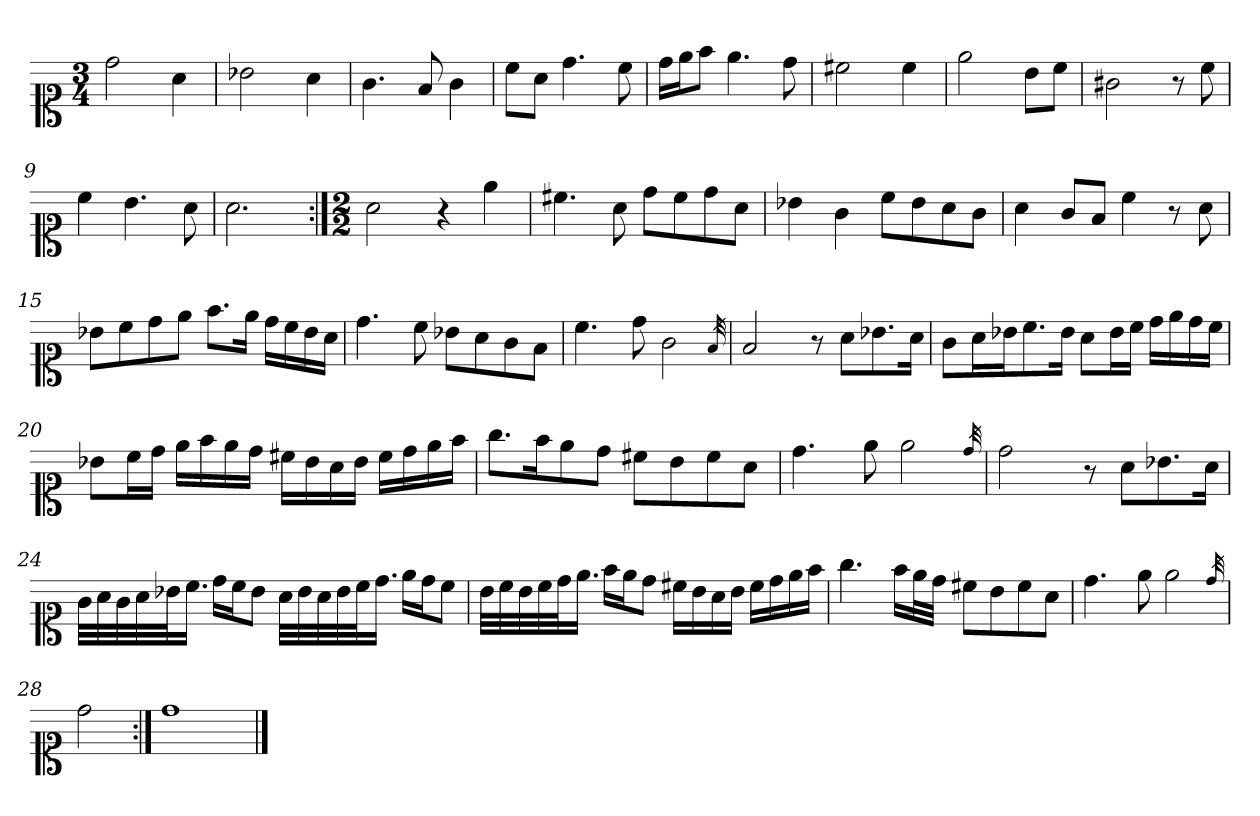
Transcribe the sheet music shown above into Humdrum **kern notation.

**kern
*part1
*staff1
*clefC1
*k[]
*M3/4
=1
2dd\
4a\
=2
2b-X\
4a\
=3
4.g\
8f/
4g\
=4
8cc\L
8a\J
4.dd\
8cc\
=5
16dd\LL
16ee\J
8ff\J
4.ee\
8dd\
=6
2cc#X\
4cc#\
=7
2ee\
8b\L
8cc\J
=8
2g#X\
8r
8cc\
=9
4cc\
4.b\
8a\
=10
2.a\
!!LO:LB:g=z
=11:|!
*M2/2
2a\
4r
4ee\
=12
4.cc#X\
8a\
8dd\L
8cc#\
8dd\
8a\J
=13
4b-X\
4g\
8cc\L
8b-\
8a\
8g\J
=14
4a\
8g/L
8f/J
4cc\
8r
8a\
=15
8b-X\L
8cc\
8dd\
8ee\J
8.ff\L
16ee\Jk
16dd\LL
16cc\
16b-\
16a\JJ
=16
4.dd\
8cc\
8b-X\L
8a\
8g\
8f\J
!!LO:LB:g=z
=17
4.cc\
8dd\
2g\
32qf/
=18
2f/
8r
8a\L
8.b-X\
16a\Jk
=19
8g\L
16a\L
16b-X\J
8.cc\
16b-\Jk
8a\L
16b-\L
16cc\JJ
16dd\LL
16ee\
16dd\
16cc\JJ
=20
8b-X\L
16cc\L
16dd\JJ
16ee\LL
16ff\
16ee\
16dd\JJ
16cc#X\LL
16b-\
16a\
16b-\JJ
16cc#\LL
16dd\
16ee\
16ff\JJ
!!LO:LB:g=z
=21
8.gg\L
16ff\K
8ee\
8dd\J
8cc#X\L
8b\
8cc#\
8a\J
=22
4.dd\
8ee\
2ee\
32qdd/
=23
2dd\
8r
8a\L
8.b-X\
16a\Jk
=24
32g\LLL
32a\
32g\
32a\
32b-X\J
16.cc\JJ
16dd\LL
16cc\J
8b-\J
32a\LLL
32b-\
32a\
32b-\
32cc\J
16.dd\JJ
16ee\LL
16dd\J
8cc\J
!!LO:LB:g=z
=25
32b\LLL
32cc\
32b\
32cc\
32dd\J
16.ee\JJ
16ff\LL
16ee\J
8dd\J
16cc#X\LL
16b\
16a\
16b\JJ
16cc#\LL
16dd\
16ee\
16ff\JJ
=26
4.gg\
16ff\LL
32ee\L
32dd\JJJ
8cc#X\L
8b\
8cc#\
8a\J
=27
4.dd\
8ee\
2ee\
32qdd/
=28
2dd\
=29:|!
1dd
==
*-
